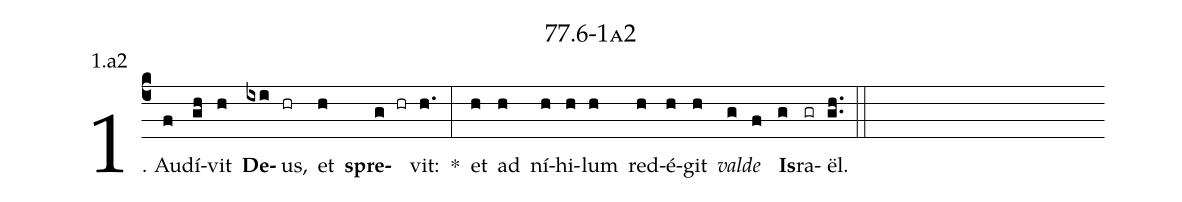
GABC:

name: 77.6-1a2;
annotation: 1.a2;
%%
(c4)1. Au(f)dí(gh)vit(h) <b>De</b>(ixi)us,(hr) et(h) <b>spre</b>(g hr)vit:(h.) *(:) et(h) ad(h) ní(h)hi(h)lum(h) red(h)é(h)git(h) <i>val</i>(g)<i>de</i>(f) <b>Is</b>(g)ra(gr)ël.(gh..) (::)


%E(h) u(h) o(g) u(f) a(g) e.(gh..) (::)
